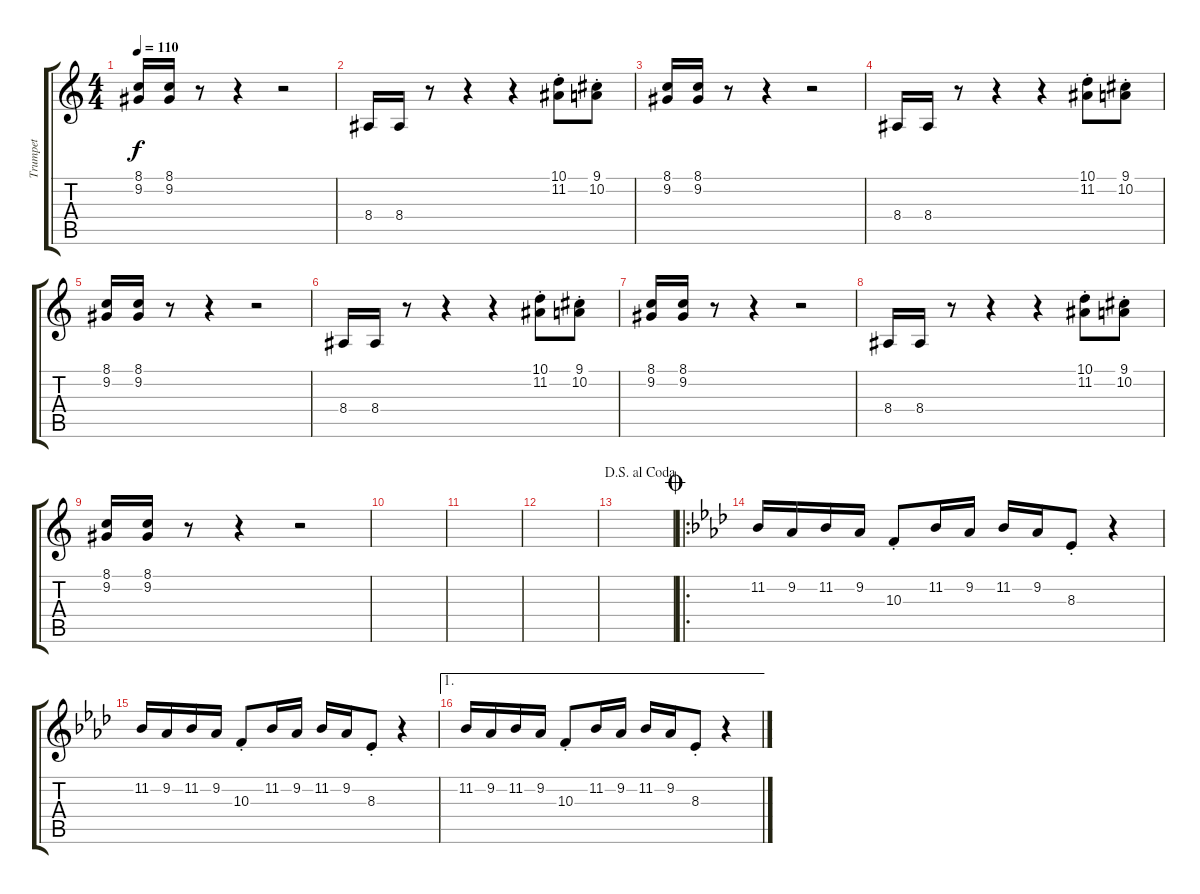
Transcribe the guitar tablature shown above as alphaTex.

\track ("Trumpet" "Trumpet") {instrument trumpet}
\staff {score tabs}
\tuning (E4 B3 G3 D3 A2 E2) {hide}
\ts (4 4)
\tempo 110
\clef g2
\ks c
(8.1 9.2).16{dy f} (8.1 9.2).16 r.8 r.4 r.2 |
8.4.16 8.4.16 r.8 r.4 r.4 (10.1{st} 11.2{st}).8 (9.1{st} 10.2{st}).8 |
(8.1 9.2).16 (8.1 9.2).16 r.8 r.4 r.2 |
8.4.16 8.4.16 r.8 r.4 r.4 (10.1{st} 11.2{st}).8 (9.1{st} 10.2{st}).8 |
(8.1 9.2).16 (8.1 9.2).16 r.8 r.4 r.2 |
8.4.16 8.4.16 r.8 r.4 r.4 (10.1{st} 11.2{st}).8 (9.1{st} 10.2{st}).8 |
(8.1 9.2).16 (8.1 9.2).16 r.8 r.4 r.2 |
8.4.16 8.4.16 r.8 r.4 r.4 (10.1{st} 11.2{st}).8 (9.1{st} 10.2{st}).8 |
(8.1 9.2).16 (8.1 9.2).16 r.8 r.4 r.2 |
|
|
|
\jump dalsegnoalcoda
|
\ro
\jump coda
\ks ab
11.2.16 9.2.16 11.2.16 9.2.16 10.3{st}.8 11.2.16 9.2.16 11.2.16 9.2.16 8.3{st}.8 r.4 |
11.2.16 9.2.16 11.2.16 9.2.16 10.3{st}.8 11.2.16 9.2.16 11.2.16 9.2.16 8.3{st}.8 r.4 |
\ae 1
11.2.16 9.2.16 11.2.16 9.2.16 10.3{st}.8 11.2.16 9.2.16 11.2.16 9.2.16 8.3{st}.8 r.4
